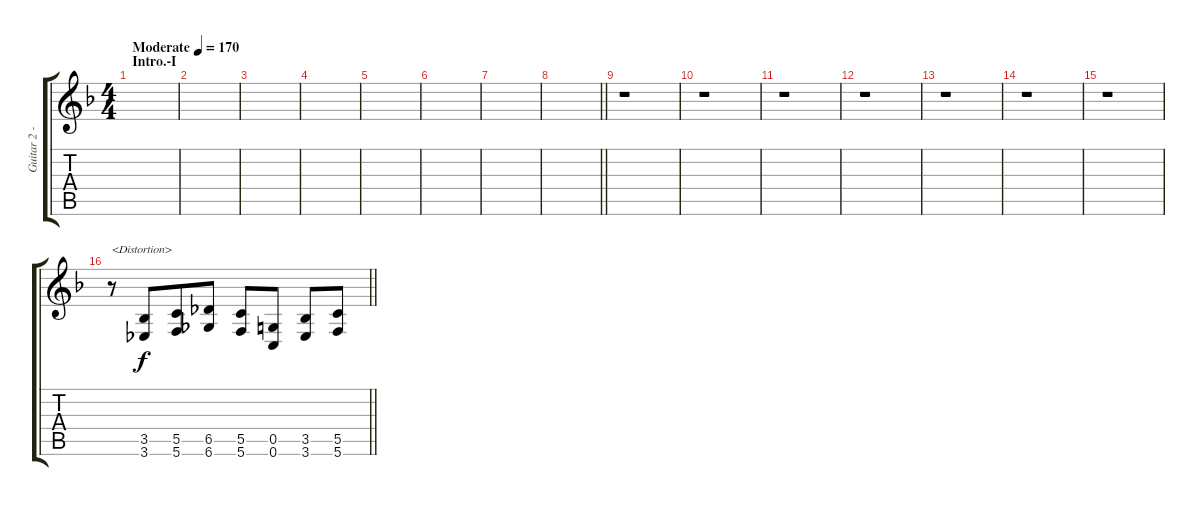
\track ("Guitar 2 - Aoi" "Guitar 2 -") {instrument distortionguitar}
\staff {score tabs}
\tuning (D4 A3 F3 C3 G2 C2) {hide}
\ts (4 4)
\section ("" "Intro.-I")
\tempo (170 "Moderate")
\clef g2
\ks f
|
|
|
|
|
|
|
\barLineRight lightlight
|
\section ("" "")
r.1 |
r.1 |
r.1 |
r.1 |
r.1 |
r.1 |
r.1 |
\barLineRight lightlight
r.8{txt "<Distortion>"} (3.5 3.6).8{beam merge} (5.5 5.6).8 (6.5 6.6).8 (5.5 5.6).8 (0.5 0.6).8 (3.5 3.6).8 (5.5 5.6).8
